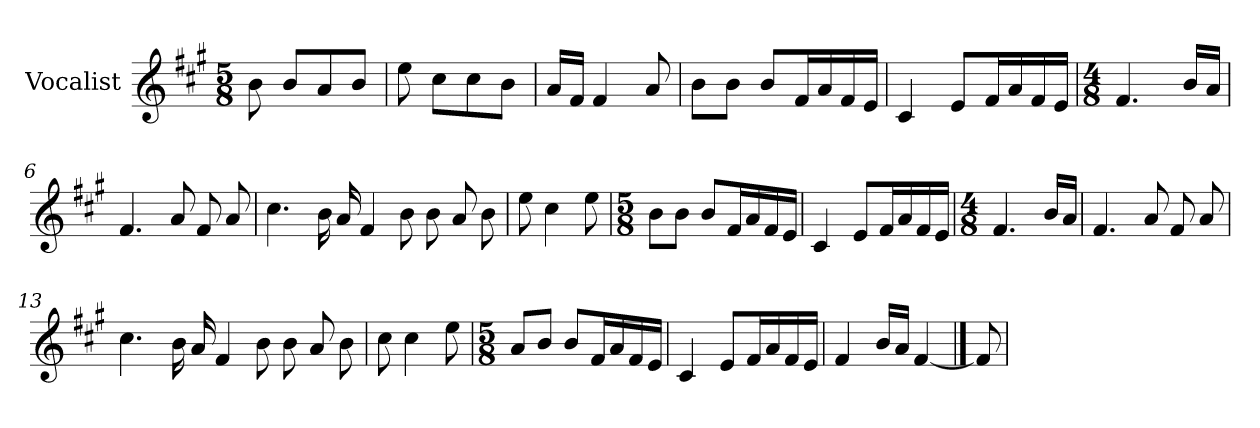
**kern
*part1
*staff1
*I"Vocalist
*k[f#c#g#]
*A:
*M5/8
=
8b
8bL
8a
8bJ
=1
8ee
8cc#L
8cc#
8bJ
=2
16aLL
16f#JJ
4f#
8a
=3
8bL
8bJ
8bL
16f#L
16a
16f#
16eJJ
=4
4c#
8eL
16f#L
16a
16f#
16eJJ
=5
*M4/8
4.f#
16bLL
16aJJ
=6
4.f#
8a
8f#
8a
=7
4.cc#
16b
16a
4f#
8b
8b
8a
8b
=8
8ee
4cc#
8ee
=9
*M5/8
8bL
8bJ
8bL
16f#L
16a
16f#
16eJJ
=10
4c#
8eL
16f#L
16a
16f#
16eJJ
=11
*M4/8
4.f#
16bLL
16aJJ
=12
4.f#
8a
8f#
8a
=13
4.cc#
16b
16a
4f#
8b
8b
8a
8b
=14
8cc#
4cc#
8ee
=15
*M5/8
8aL
8bJ
8bL
16f#L
16a
16f#
16eJJ
=16
4c#
8eL
16f#L
16a
16f#
16eJJ
=17
4f#
16bLL
16aJJ
[4f#
==18
8f#]
=
*-
